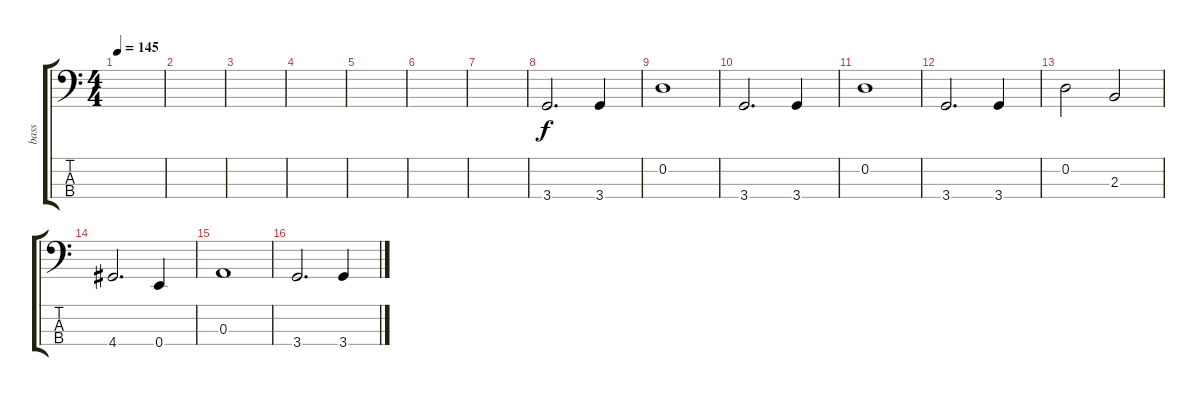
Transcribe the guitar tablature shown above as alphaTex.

\track ("bass" "bass") {instrument electricbassfinger}
\staff {score tabs}
\tuning (G2 D2 A1 E1) {hide}
\ts (4 4)
\tempo 145
\clef f4
\ks c
|
|
|
|
|
|
|
3.4.2{d} 3.4.4 |
0.2.1 |
3.4.2{d} 3.4.4 |
0.2.1 |
3.4.2{d} 3.4.4 |
0.2.2 2.3.2 |
4.4.2{d} 0.4.4 |
0.3.1 |
3.4.2{d} 3.4.4
